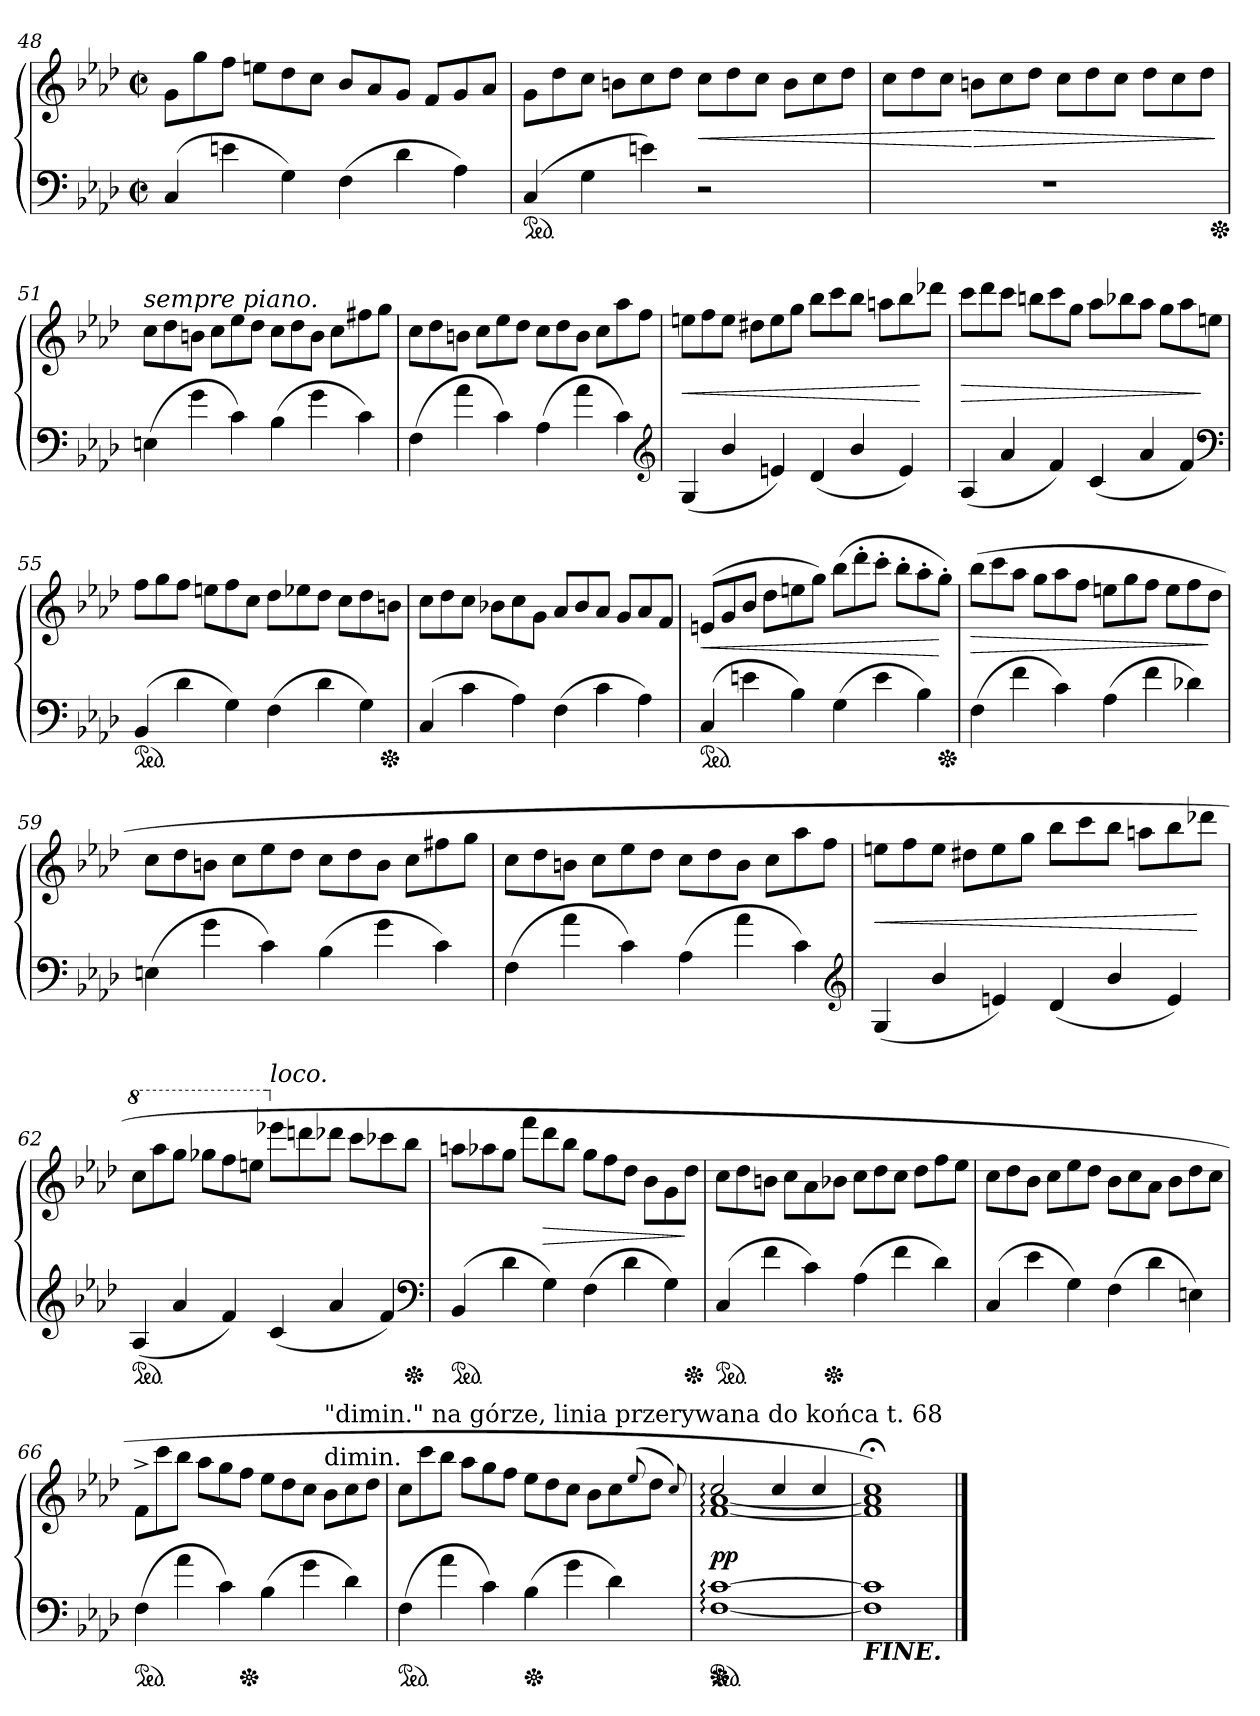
**kern	**kern	**dynam
*part1	*part1	*part1
*staff2	*staff1	*staff1/2
*clefF4	*clefG2	*
*k[b-e-a-d-]	*k[b-e-a-d-]	*
*M2/2	*M2/2	*
*met(c|)	*met(c|)	*
*Xtuplet	*Xtuplet	*
=48	=48	=48
(6C	12gL	.
.	12gg	.
6en	12ffJ	.
.	12eenL	.
6G)	12dd-	.
.	12ccJ	.
(6F	12b-L	.
.	12a-	.
6d-	12gJ	.
.	12fL	.
6A-)	12g	.
.	12a-J	.
=49	=49	=49
*ped	*	*
(6C	12gL	.
.	12dd-	.
6G	12ccJ	.
.	12bnL	.
6en)	12cc	.
.	12dd-J	.
2r	12ccL	<
.	12dd-	.
.	12ccJ	.
.	12bL	.
.	12cc	.
.	12dd-J	.
=50	=50	=50
1rF	12ccL	.
.	12dd-	.
.	12ccJ	.
.	12bnL	[ >
.	12cc	.
.	12dd-J	.
.	12ccL	.
.	12dd-	.
.	12ccJ	.
.	12dd-L	.
.	12cc	.
.	12dd-J	.
.	.	]
*Xped	*	*
=51	=51	=51
!	!LO:TX:a:i:t=sempre piano.	!
(6En	12ccL	.
.	12dd-	.
6g	12bnJ	.
.	12ccL	.
6c)	12ee-	.
.	12dd-J	.
(6B-	12ccL	.
.	12dd-	.
6g	12bJ	.
.	12ccL	.
6c)	12ff#X	.
.	12ggJ	.
=52	=52	=52
(6F	12ccL	.
.	12dd-	.
6a-	12bnJ	.
.	12ccL	.
6c)	12ee-	.
.	12dd-J	.
(6A-	12ccL	.
.	12dd-	.
6a-	12bJ	.
.	12ccL	.
6c)	12aa-	.
.	12ffJ	.
*clefG2	*	*
=53	=53	=53
(6G	12eenL	<
.	12ff	.
6b-/	12eeJ	.
.	12dd#XL	.
6en)	12ee	.
.	12ggJ	.
(6d-	12bb-L	.
.	12ccc	.
6b-/	12bb-J	.
.	12aanL	.
6e)	12bb-	.
.	12ddd-XJ	[
=54	=54	=54
(6A-	12cccL	>
.	12ddd-	.
6a-	12cccJ	.
.	12bbnL	.
6f)	12ccc	.
.	12ggJ	.
(6c	12aa-L	.
.	12bb-X	.
6a-	12aa-J	.
.	12ggL	.
6f)	12aa-	.
.	12eenJ	]
*clefF4	*	*
=55	=55	=55
*ped	*	*
(6BB-	12ffL	.
.	12gg	.
6d-	12ffJ	.
.	12eenL	.
6G)	12ff	.
.	12ccJ	.
(6F	12dd-L	.
.	12ee-X	.
6d-	12dd-J	.
.	12ccL	.
6G)	12dd-	.
*Xped	*	*
.	12bnJ	.
=56	=56	=56
(6C	12ccL	.
.	12dd-	.
6c	12ccJ	.
.	12b-X\L	.
6A-)	12cc\	.
.	12g\J	.
(6F	12a-L	.
.	12b-	.
6c	12a-J	.
.	12gL	.
6A-)	12a-	.
.	12fJ	.
=57	=57	=57
*ped	*	*
(6C	(>12enL	<
.	12g	.
6en	12b-J	.
.	12dd-L	.
6B-)	12een	.
.	12ggJ)	.
(6G	(12bb-L	.
.	12ddd-'>	.
6e	12ccc'>J	.
.	12bb-'>L	.
6B-)	12aa-'>	.
*Xped	*	*
.	12gg'>J)	[
=58	=58	=58
(6F	(>12bb-L	>
.	12ccc	.
6f	12aa-J	.
.	12ggL	.
6c)	12aa-	.
.	12ffJ	.
(6A-	12eenL	.
.	12gg	.
6f	12ffJ	.
.	12eeL	.
6d-X)	12ff	.
.	12dd-J	]
=59	=59	=59
(6En	12ccL	.
.	12dd-	.
6g	12bnJ	.
.	12ccL	.
6c)	12ee-	.
.	12dd-J	.
(6B-	12ccL	.
.	12dd-	.
6g	12bJ	.
.	12ccL	.
6c)	12ff#X	.
.	12ggJ	.
=60	=60	=60
(6F	12ccL	.
.	12dd-	.
6a-	12bnJ	.
.	12ccL	.
6c)	12ee-	.
.	12dd-J	.
(6A-	12ccL	.
.	12dd-	.
6a-	12bJ	.
.	12ccL	.
6c)	12aa-	.
.	12ffJ	.
*clefG2	*	*
=61	=61	=61
(6G	12eenL	<
.	12ff	.
6b-/	12eeJ	.
.	12dd#XL	.
6en)	12ee	.
.	12ggJ	.
(6d-	12bb-L	.
.	12ccc	.
6b-/	12bb-J	.
.	12aanL	.
6e)	12bb-	.
.	12ddd-XJ	[
=62	=62	=62
*	*8va	*
*ped	*	*
(6A-	12cccL	.
.	12aaa-	.
6a-	12gggJ	.
.	12ggg-XL	.
6f)	12fff	.
.	12eeenJ	.
*	*X8va	*
!	!LO:TX:a:i:t=loco.	!
(6c	12eee-XL	.
.	12dddn	.
6a-	12ddd-XJ	.
.	12cccL	.
6f)	12ccc-X	.
*Xped	*	*
.	12bb-J	.
*clefF4	*	*
=63	=63	=63
*ped	*	*
(6BB-	12aanL	.
.	12aa-X	.
6d-	12ggJ	.
.	12fffL	.
6G)	12ddd-	>
.	12bb-J	.
(6F	12ggL	.
.	12ff	.
6d-	12dd-J	.
.	12b-L	.
6G)	12g	.
*Xped	*	*
.	12dd-J	]
=64	=64	=64
*ped	*	*
(6C	12ccL	.
.	12dd-	.
6f	12bnJ	.
.	12ccL	.
6c)	12a-	.
*Xped	*	*
.	12b-XJ	.
(6A-	12ccL	.
.	12dd-	.
6f	12ccJ	.
.	12dd-L	.
6d-)	12ff	.
.	12ee-J	.
=65	=65	=65
(6C	12ccL	.
.	12dd-	.
6e-	12b-J	.
.	12ccL	.
6G)	12ee-	.
.	12dd-J	.
(6F	12b-L	.
.	12cc	.
6d-	12a-J	.
.	12b-L	.
6En)	12dd-	.
.	12ccJ	.
=66	=66	=66
*ped	*	*
(6F	12f^>L	.
.	12ccc	.
6a-	12bb-J	.
.	12aa-L	.
6c)	12gg	.
*Xped	*	*
.	12ffJ	.
(6B-	12ee-L	.
.	12dd-	.
6g	12ccJ	.
!	!LO:TX:a:t=dimin.	!
!	!LO:TX:a:t="dimin." na górze, linia przerywana do końca t. 68	!
.	12b-L	.
6d-)	12cc	.
.	12dd-J	.
=67	=67	=67
*ped	*	*
(6F	12ccL	.
.	12ccc	.
6a-	12bb-J	.
.	12aa-L	.
6c)	12gg	.
.	12ffJ	.
*Xped	*	*
(6B-	12ee-L	.
.	12dd-	.
6g	12ccJ	.
.	12b-L	.
6d-)	12cc	.
.	(>8qqee-/	.
.	12dd-J	.
.	8qqcc)	.
=68	=68	=68
*	*^	*
*ped	*	*	*
*Xped	*	*	*
[1F: [1c:	2cc:	[1f: [1a-:	pp
.	4cc	.	.
.	4cc	.	.
*	*v	*v	*
=69	=69	=69
!LO:TX:b:Bi:t=FINE.	!	!
1F] 1c]	1f];< 1a-];< 1cc;<)	.
==	==	==
*-	*-	*-
